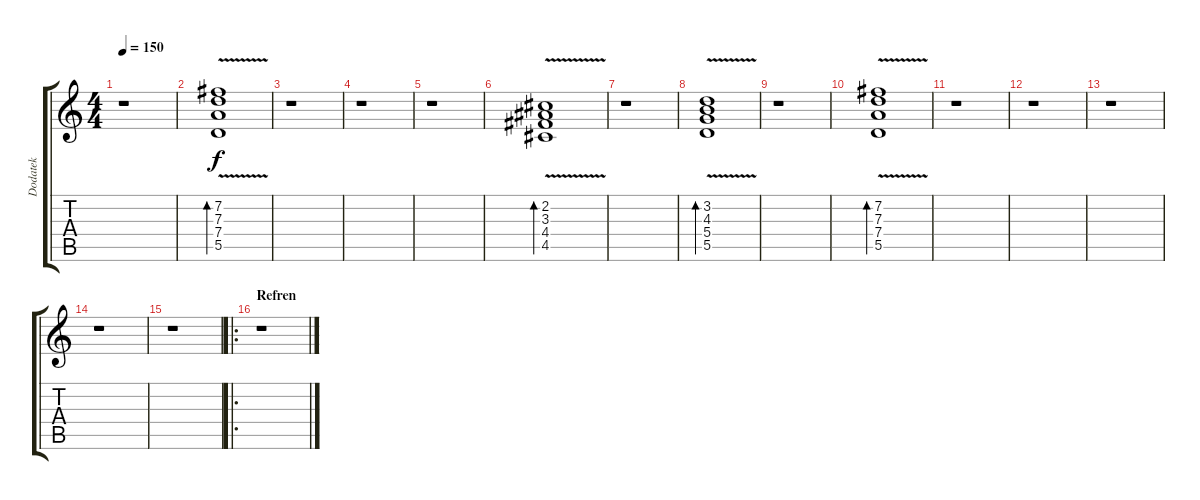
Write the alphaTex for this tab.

\track ("Dodatek" "Dodatek") {instrument electricguitarclean}
\staff {score tabs}
\tuning (E4 B3 G3 D3 A2 E2) {hide}
\ts (4 4)
\tempo 150
\clef g2
\ks c
r.1{dy f} |
(7.2{v} 7.3{v} 7.4{v} 5.5{v}).1{bd 240} |
r.1 |
r.1 |
r.1 |
(2.2{v} 3.3{v} 4.4{v} 4.5{v}).1{bd 240} |
r.1 |
(3.2{v} 4.3{v} 5.4{v} 5.5{v}).1{bd 240} |
r.1 |
(7.2{v} 7.3{v} 7.4{v} 5.5{v}).1{bd 240} |
r.1 |
r.1 |
r.1 |
r.1 |
r.1 |
\ro
\section ("" "Refren")
r.1
